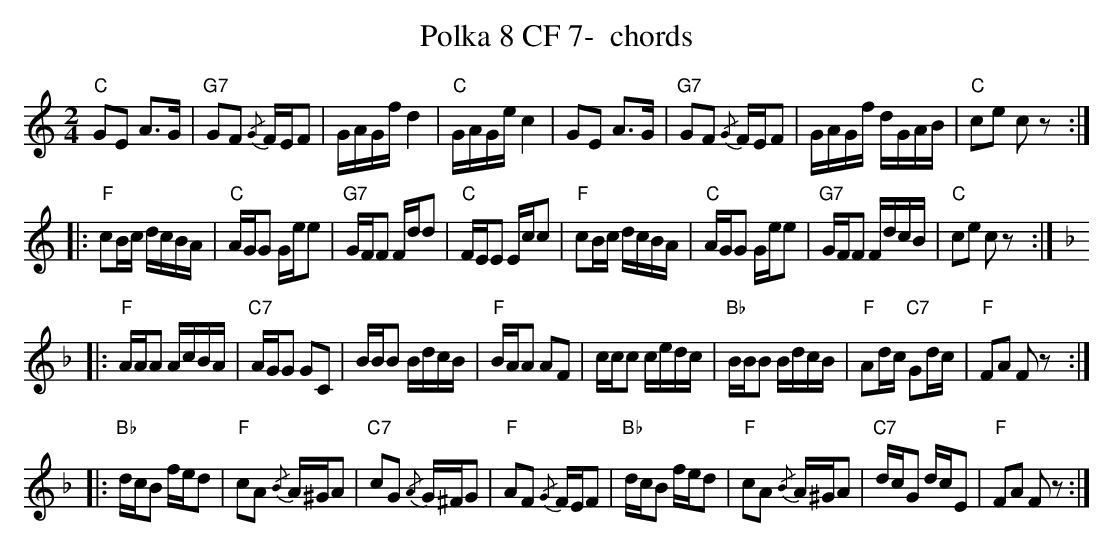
X:1
T:Polka 8 CF 7-  chords
M:2/4
L:1/16
K:Cmaj%%MIDI gchordon
"C"G2E2 A3G | "G7"G2F2 {/G}FEF2 | GAGf d4 | "C"GAGe c4 | G2E2 A3G | "G7"G2F2 {/G}FEF2 | GAGf dGAB | "C"c2e2 c2z2 ::
"F"c2Bc dcBA | "C"AGG2 Gee2 | "G7"GFF2 Fdd2 | "C"FEE2 Ecc2 | "F"c2Bc dcBA | "C"AGG2 Gee2 | "G7"GFF2 FdcB | "C"c2e2 c2z2 :: [K:Fmaj]
"F"AAA2 AcBA | "C7"AGG2 G2C2 | BBB2 BdcB | "F"BAA2 A2F2 | ccc2 cedc | "Bb"BBB2 BdcB | "F"A2dc "C7"G2dc | "F"F2A2 F2z2 ::
"Bb"dcB2 fed2 | "F"c2A2 {/B}A^GA2 | "C7"c2G2 {/A}G^FG2 | "F"A2F2 {/G}FEF2 | "Bb"dcB2 fed2 | "F"c2A2 {/B}A^GA2 | "C7"dcG2 dcE2 | "F"F2A2 F2z2 :|
